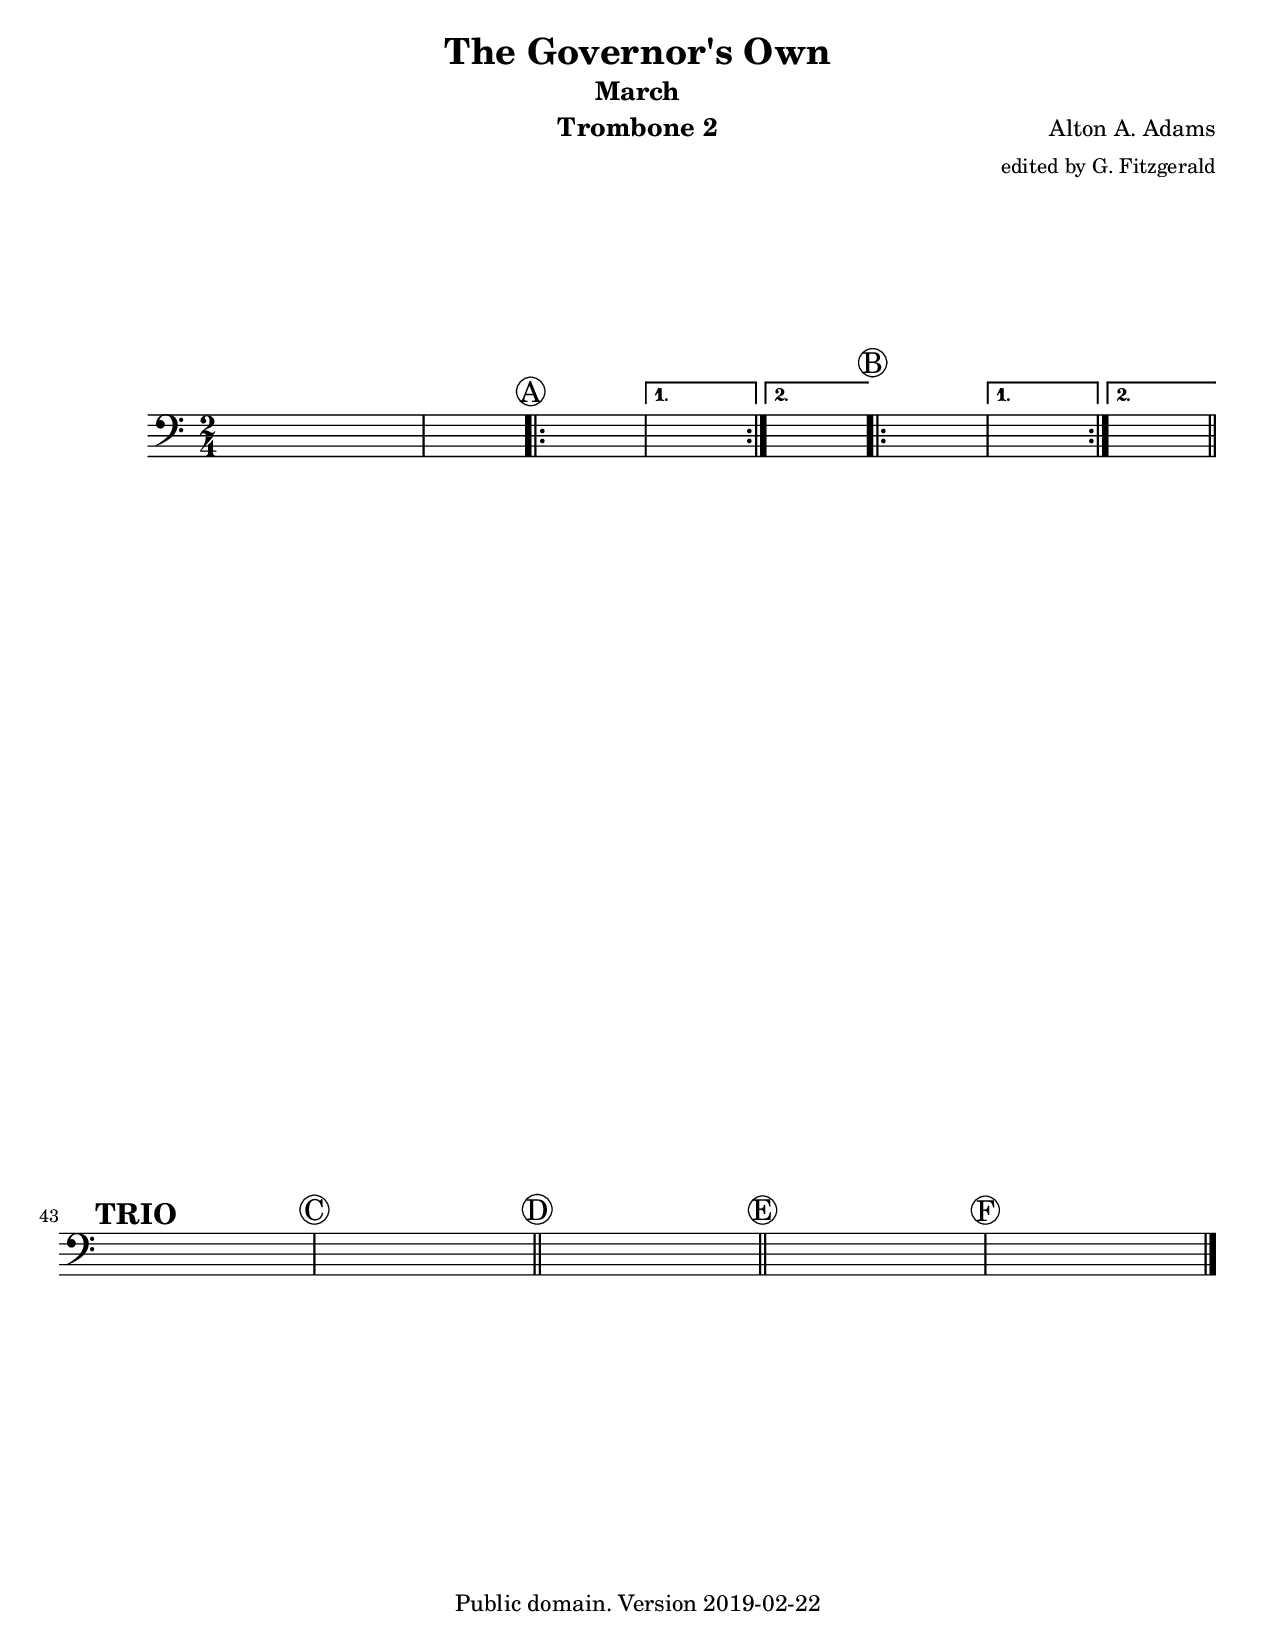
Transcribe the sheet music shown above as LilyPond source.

\version "2.18.2"
\include "GovernorsOwn.ly"

\paper {
  #(set-paper-size "letter")
  ragged-last-bottom = ##f
  ragged-bottom = ##f
}

\header {
  instrument = "Trombone 2"
}

\score {
  \new Staff  { 
    \set Staff.midiInstrument = "trombone"

    \clef bass
    << \rehearsalMarks 
       \tromboneTwo >>
  }
  
  \layout { }
  \midi {
    \tempo 4 = 120
  }
}